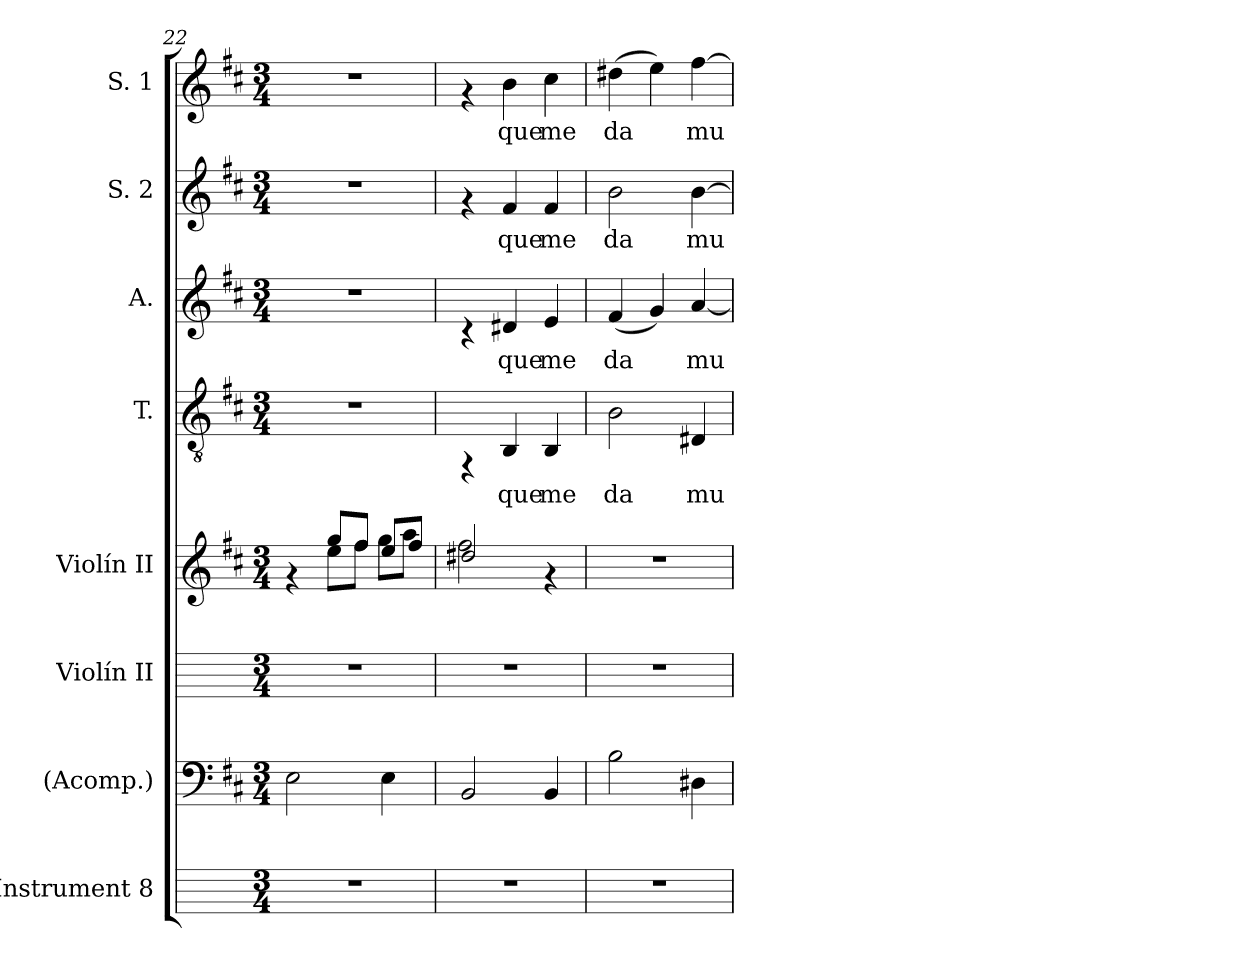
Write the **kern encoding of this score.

**kern	**kern	**kern	**kern	**kern	**text	**kern	**text	**kern	**text	**kern	**text
*part8	*part7	*part6	*part5	*part4	*part4	*part3	*part3	*part2	*part2	*part1	*part1
*staff8	*staff7	*staff6	*staff5	*staff4	*staff4	*staff3	*staff3	*staff2	*staff2	*staff1	*staff1
*I"Instrument 8	*I"(Acomp.)	*I"Violín II	*I"Violín II	*I"T.	*	*I"A.	*	*I"S. 2	*	*I"S. 1	*
*	*	*	*I'Violín I	*I'T.	*	*I'A.	*	*I'S. 2	*	*I'S. 1	*
!!LO:PB:g=z
*	*clefF4	*	*clefG2	*clefGv2	*	*clefG2	*	*clefG2	*	*clefG2	*
*k[]	*k[f#c#]	*k[]	*k[f#c#]	*k[f#c#]	*	*k[f#c#]	*	*k[f#c#]	*	*k[f#c#]	*
*C:	*D:	*C:	*D:	*D:	*	*D:	*	*D:	*	*D:	*
*M3/4	*M3/4	*M3/4	*M3/4	*M3/4	*	*M3/4	*	*M3/4	*	*M3/4	*
=22	=22	=22	=22	=22	=22	=22	=22	=22	=22	=22	=22
*	*	*	*^	*	*	*	*	*	*	*	*
2.r	2E\	2.r	4rf	4ryy	2.r	.	2.r	.	2.r	.	2.r	.
.	.	.	8gg/L	8ee\L	.	.	.	.	.	.	.	.
.	.	.	8ff#/J	8ff#\J	.	.	.	.	.	.	.	.
.	4E\	.	8ee/L	8gg\L	.	.	.	.	.	.	.	.
.	.	.	8ff#/J	8aa\J	.	.	.	.	.	.	.	.
=23	=23	=23	=23	=23	=23	=23	=23	=23	=23	=23	=23	=23
2.r	2BB/	2.r	2dd#X/	2ff#\	4rFF	.	4rB	.	4rf	.	4rf	.
!	!	!	!	!	!	!LO:LY:b:cj	!	!LO:LY:b	!	!LO:LY:b:cj	!	!LO:LY:b:cj
.	.	.	.	.	4BB/	que	4d#X/	que	4f#/	que	4b\	que
!	!	!	!	!	!	!LO:LY:b:cj	!	!LO:LY:b	!	!LO:LY:b:cj	!	!LO:LY:b:cj
.	4BB/	.	4rf	4ryy	4BB/	me	4e/	me	4f#/	me	4cc#\	me
=24	=24	=24	=24	=24	=24	=24	=24	=24	=24	=24	=24	=24
!	!	!	!	!	!	!LO:LY:b:cj	!	!LO:LY:b	!	!LO:LY:b:cj	!	!LO:LY:b:cj
*	*	*	*v	*v	*	*	*	*	*	*	*	*
2.r	2B\	2.r	2.r	2B\	da	(<4f#/	da	2b\	da	(>4dd#X\	da
!	!	!	!	!	!	!	!LO:LY:b	!	!	!	!LO:LY:b:cj
.	.	.	.	.	.	4g/)	.	.	.	4ee\)	.
!	!	!	!	!	!LO:LY:b:cj	!	!LO:LY:b	!	!LO:LY:b:cj	!	!LO:LY:b:cj
.	4D#X\	.	.	4D#X/	mu-	[>4a/	mu-	[>4b\	mu-	[>4ff#\	mu-
=	=	=	=	=	=	=	=	=	=	=	=
*-	*-	*-	*-	*-	*-	*-	*-	*-	*-	*-	*-
